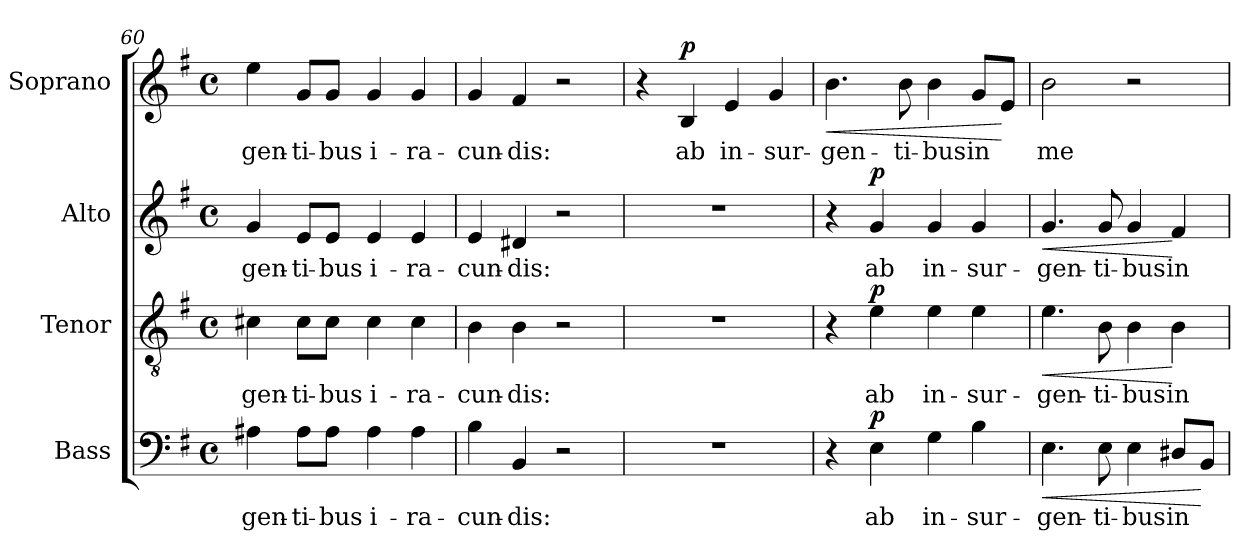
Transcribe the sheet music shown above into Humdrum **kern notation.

**kern	**text	**dynam	**kern	**text	**dynam	**kern	**text	**dynam	**kern	**text	**dynam
*part4	*part4	*part4	*part3	*part3	*part3	*part2	*part2	*part2	*part1	*part1	*part1
*staff4	*staff4	*staff4	*staff3	*staff3	*staff3	*staff2	*staff2	*staff2	*staff1	*staff1	*staff1
*I"Bass	*	*	*I"Tenor	*	*	*I"Alto	*	*	*I"Soprano	*	*
*I'B.	*	*	*I'T.	*	*	*I'A.	*	*	*I'S.	*	*
!!LO:LB:g=z
*clefF4	*	*	*clefGv2	*	*	*clefG2	*	*	*clefG2	*	*
*	*	*	*ITrd7c12	*	*	*	*	*	*	*	*
*k[f#]	*	*	*k[f#]	*	*	*k[f#]	*	*	*k[f#]	*	*
*G:	*	*	*G:	*	*	*G:	*	*	*G:	*	*
*M4/4	*	*	*M4/4	*	*	*M4/4	*	*	*M4/4	*	*
*met(c)	*	*	*met(c)	*	*	*met(c)	*	*	*met(c)	*	*
=60	=60	=60	=60	=60	=60	=60	=60	=60	=60	=60	=60
!	!LO:LY:b:color=#000000	!	!	!	!	!	!	!	!	!	!
!	!	!	!	!LO:LY:b:color=#000000	!	!	!	!	!	!	!
!	!	!	!	!	!	!	!LO:LY:b:color=#000000	!	!	!	!
!	!	!	!	!	!	!	!	!	!	!LO:LY:b:color=#000000	!
4A#Xi\	gen-	.	4C#Xi\	gen-	.	4gi/	gen-	.	4eei\	gen-	.
!	!LO:LY:b:color=#000000	!	!	!	!	!	!	!	!	!	!
!	!	!	!	!LO:LY:b:color=#000000	!	!	!	!	!	!	!
!	!	!	!	!	!	!	!LO:LY:b:color=#000000	!	!	!	!
!	!	!	!	!	!	!	!	!	!	!LO:LY:b:color=#000000	!
8A#i\L	-ti-	.	8C#i\L	-ti-	.	8ei/L	-ti-	.	8gi/L	-ti-	.
!	!LO:LY:b:color=#000000	!	!	!	!	!	!	!	!	!	!
!	!	!	!	!LO:LY:b:color=#000000	!	!	!	!	!	!	!
!	!	!	!	!	!	!	!LO:LY:b:color=#000000	!	!	!	!
!	!	!	!	!	!	!	!	!	!	!LO:LY:b:color=#000000	!
8A#i\J	-bus	.	8C#i\J	-bus	.	8ei/J	-bus	.	8gi/J	-bus	.
!	!LO:LY:b:color=#000000	!	!	!	!	!	!	!	!	!	!
!	!	!	!	!LO:LY:b:color=#000000	!	!	!	!	!	!	!
!	!	!	!	!	!	!	!LO:LY:b:color=#000000	!	!	!	!
!	!	!	!	!	!	!	!	!	!	!LO:LY:b:color=#000000	!
4A#i\	i-	.	4C#i\	i-	.	4ei/	i-	.	4gi/	i-	.
!	!LO:LY:b:color=#000000	!	!	!	!	!	!	!	!	!	!
!	!	!	!	!LO:LY:b:color=#000000	!	!	!	!	!	!	!
!	!	!	!	!	!	!	!LO:LY:b:color=#000000	!	!	!	!
!	!	!	!	!	!	!	!	!	!	!LO:LY:b:color=#000000	!
4A#i\	-ra-	.	4C#i\	-ra-	.	4ei/	-ra-	.	4gi/	-ra-	.
=61	=61	=61	=61	=61	=61	=61	=61	=61	=61	=61	=61
!	!LO:LY:b:color=#000000	!	!	!	!	!	!	!	!	!	!
!	!	!	!	!LO:LY:b:color=#000000	!	!	!	!	!	!	!
!	!	!	!	!	!	!	!LO:LY:b:color=#000000	!	!	!	!
!	!	!	!	!	!	!	!	!	!	!LO:LY:b:color=#000000	!
4Bi\	-cun-	.	4BBi\	-cun-	.	4ei/	-cun-	.	4gi/	-cun-	.
!	!LO:LY:b:color=#000000	!	!	!	!	!	!	!	!	!	!
!	!	!	!	!LO:LY:b:color=#000000	!	!	!	!	!	!	!
!	!	!	!	!	!	!	!LO:LY:b:color=#000000	!	!	!	!
!	!	!	!	!	!	!	!	!	!	!LO:LY:b:color=#000000	!
4BBi/	-dis:	.	4BBi\	-dis:	.	4d#Xi/	-dis:	.	4f#i/	-dis:	.
2r	.	.	2r	.	.	2r	.	.	2r	.	.
=62	=62	=62	=62	=62	=62	=62	=62	=62	=62	=62	=62
1r	.	.	1r	.	.	1r	.	.	4r	.	.
!	!	!	!	!	!	!	!	!	!	!LO:LY:b:color=#000000	!
.	.	.	.	.	.	.	.	.	4Bi/	ab	p
!	!	!	!	!	!	!	!	!	!	!LO:LY:b:color=#000000	!
.	.	.	.	.	.	.	.	.	4ei/	in-	.
!	!	!	!	!	!	!	!	!	!	!LO:LY:b:color=#000000	!
.	.	.	.	.	.	.	.	.	4gi/	-sur-	.
=63	=63	=63	=63	=63	=63	=63	=63	=63	=63	=63	=63
!	!	!	!	!	!	!	!	!	!	!LO:LY:b:color=#000000	!LO:HP:b
4r	.	.	4r	.	.	4r	.	.	4.bi\	-gen-	<
!	!LO:LY:b:color=#000000	!	!	!	!	!	!	!	!	!	!
!	!	!	!	!LO:LY:b:color=#000000	!	!	!	!	!	!	!
!	!	!	!	!	!	!	!LO:LY:b:color=#000000	!	!	!	!
4Ei\	ab	p	4Ei\	ab	p	4gi/	ab	p	.	.	.
!	!	!	!	!	!	!	!	!	!	!LO:LY:b:color=#000000	!
.	.	.	.	.	.	.	.	.	8bi\	-ti-	.
!	!LO:LY:b:color=#000000	!	!	!	!	!	!	!	!	!	!
!	!	!	!	!LO:LY:b:color=#000000	!	!	!	!	!	!	!
!	!	!	!	!	!	!	!LO:LY:b:color=#000000	!	!	!	!
!	!	!	!	!	!	!	!	!	!	!LO:LY:b:color=#000000	!
4Gi\	in-	.	4Ei\	in-	.	4gi/	in-	.	4bi\	-bus	.
!	!LO:LY:b:color=#000000	!	!	!	!	!	!	!	!	!	!
!	!	!	!	!LO:LY:b:color=#000000	!	!	!	!	!	!	!
!	!	!	!	!	!	!	!LO:LY:b:color=#000000	!	!	!	!
!	!	!	!	!	!	!	!	!	!	!LO:LY:b:color=#000000	!
4Bi\	-sur-	.	4Ei\	-sur-	.	4gi/	-sur-	.	8gi/L	in	.
.	.	.	.	.	.	.	.	.	8ei/J	.	[
=64	=64	=64	=64	=64	=64	=64	=64	=64	=64	=64	=64
!	!LO:LY:b:color=#000000	!LO:HP:b	!	!	!	!	!	!	!	!	!
!	!	!	!	!LO:LY:b:color=#000000	!LO:HP:b	!	!	!	!	!	!
!	!	!	!	!	!	!	!LO:LY:b:color=#000000	!LO:HP:b	!	!	!
!	!	!	!	!	!	!	!	!	!	!LO:LY:b:color=#000000	!
4.Ei\	-gen-	<	4.Ei\	-gen-	<	4.gi/	-gen-	<	2bi\	me	.
!	!LO:LY:b:color=#000000	!	!	!	!	!	!	!	!	!	!
!	!	!	!	!LO:LY:b:color=#000000	!	!	!	!	!	!	!
!	!	!	!	!	!	!	!LO:LY:b:color=#000000	!	!	!	!
8Ei\	-ti-	.	8BBi\	-ti-	.	8gi/	-ti-	.	.	.	.
!	!LO:LY:b:color=#000000	!	!	!	!	!	!	!	!	!	!
!	!	!	!	!LO:LY:b:color=#000000	!	!	!	!	!	!	!
!	!	!	!	!	!	!	!LO:LY:b:color=#000000	!	!	!	!
4Ei\	-bus	.	4BBi\	-bus	.	4gi/	-bus	.	2r	.	.
!	!LO:LY:b:color=#000000	!	!	!	!	!	!	!	!	!	!
!	!	!	!	!LO:LY:b:color=#000000	!	!	!	!	!	!	!
!	!	!	!	!	!	!	!LO:LY:b:color=#000000	!	!	!	!
8D#Xi/L	in	.	4BBi\	in	[	4f#i/	in	[	.	.	.
8BBi/J	.	[	.	.	.	.	.	.	.	.	.
=	=	=	=	=	=	=	=	=	=	=	=
*-	*-	*-	*-	*-	*-	*-	*-	*-	*-	*-	*-
